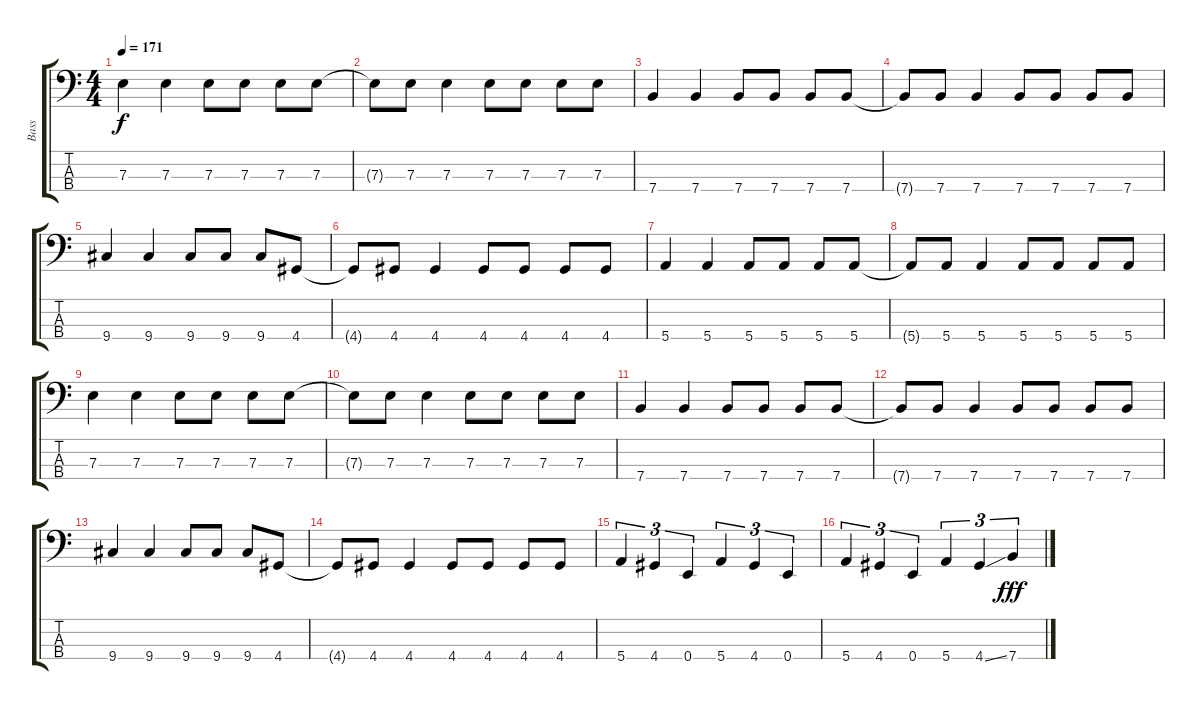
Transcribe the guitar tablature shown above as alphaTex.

\track ("Bass" "Bass") {instrument electricbasspick}
\staff {score tabs}
\tuning (G2 D2 A1 E1) {hide}
\ts (4 4)
\tempo 171
\clef f4
\ks c
7.3.4{dy f} 7.3.4 7.3.8 7.3.8 7.3.8 7.3.8 |
7.3{t}.8 7.3.8 7.3.4 7.3.8 7.3.8 7.3.8 7.3.8 |
7.4.4 7.4.4 7.4.8 7.4.8 7.4.8 7.4.8 |
7.4{t}.8 7.4.8 7.4.4 7.4.8 7.4.8 7.4.8 7.4.8 |
9.4.4 9.4.4 9.4.8 9.4.8 9.4.8 4.4.8 |
4.4{t}.8 4.4.8 4.4.4 4.4.8 4.4.8 4.4.8 4.4.8 |
5.4.4 5.4.4 5.4.8 5.4.8 5.4.8 5.4.8 |
5.4{t}.8 5.4.8 5.4.4 5.4.8 5.4.8 5.4.8 5.4.8 |
7.3.4 7.3.4 7.3.8 7.3.8 7.3.8 7.3.8 |
7.3{t}.8 7.3.8 7.3.4 7.3.8 7.3.8 7.3.8 7.3.8 |
7.4.4 7.4.4 7.4.8 7.4.8 7.4.8 7.4.8 |
7.4{t}.8 7.4.8 7.4.4 7.4.8 7.4.8 7.4.8 7.4.8 |
9.4.4 9.4.4 9.4.8 9.4.8 9.4.8 4.4.8 |
4.4{t}.8 4.4.8 4.4.4 4.4.8 4.4.8 4.4.8 4.4.8 |
5.4.4{tu (3 2)} 4.4.4{tu (3 2)} 0.4.4{tu (3 2)} 5.4.4{tu (3 2)} 4.4.4{tu (3 2)} 0.4.4{tu (3 2)} |
5.4.4{tu (3 2)} 4.4.4{tu (3 2)} 0.4.4{tu (3 2)} 5.4.4{tu (3 2)} 4.4{ss}.4{tu (3 2)} 7.4.4{tu (3 2) dy fff}
